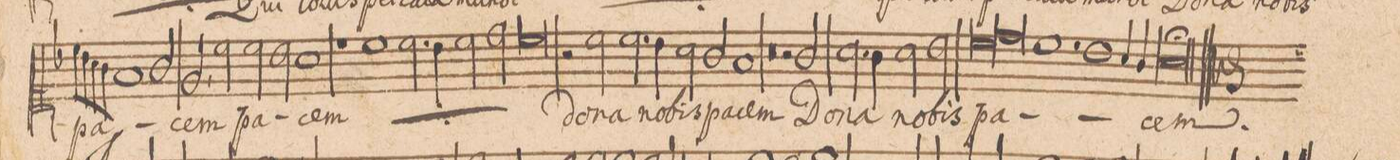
**kern	**text
*I"CANTVS.[1]	*
*clefC1	*
*k[b-]	*
*met(c|)	*
*M2/1	*
8cc\L	pa-
8b-\	.
8a\	.
8g\J	.
1f	.
2g/	.
=45-	=45-
2e,</	-cem
2cc\	pa-
2cc\	.
2b-\	.
=46-	=46-
1a	-cem
1r	.
=47-	=47-
*	*ij
1cc	pa-
2.cc\	.
4b-\	.
=48-	=48-
2cc\	.
2dd\	.
0cc	-cem
*	*Xij
=49-	=49-
2r	.
2cc\	do-
=50-	=50-
2.cc\	-na
4b-\	no-
2a\	-bis
2g/	pa-
=51-	=51-
1f	-cem
0r	.
=52-	=52-
2r	.
2g/	Do-
=53-	=53-
2.a\	-na
4g\	no-
2a\	-bis
2b-\	.
=54-	=54-
*lig	*
1cc	pa-
1dd	.
*Xlig	*
=55-	=55-
1.cc	.
1b-\	.
=56-	=56-
4a/	.
4g/	.
1a;	-cem.
==	==
*-	*-
